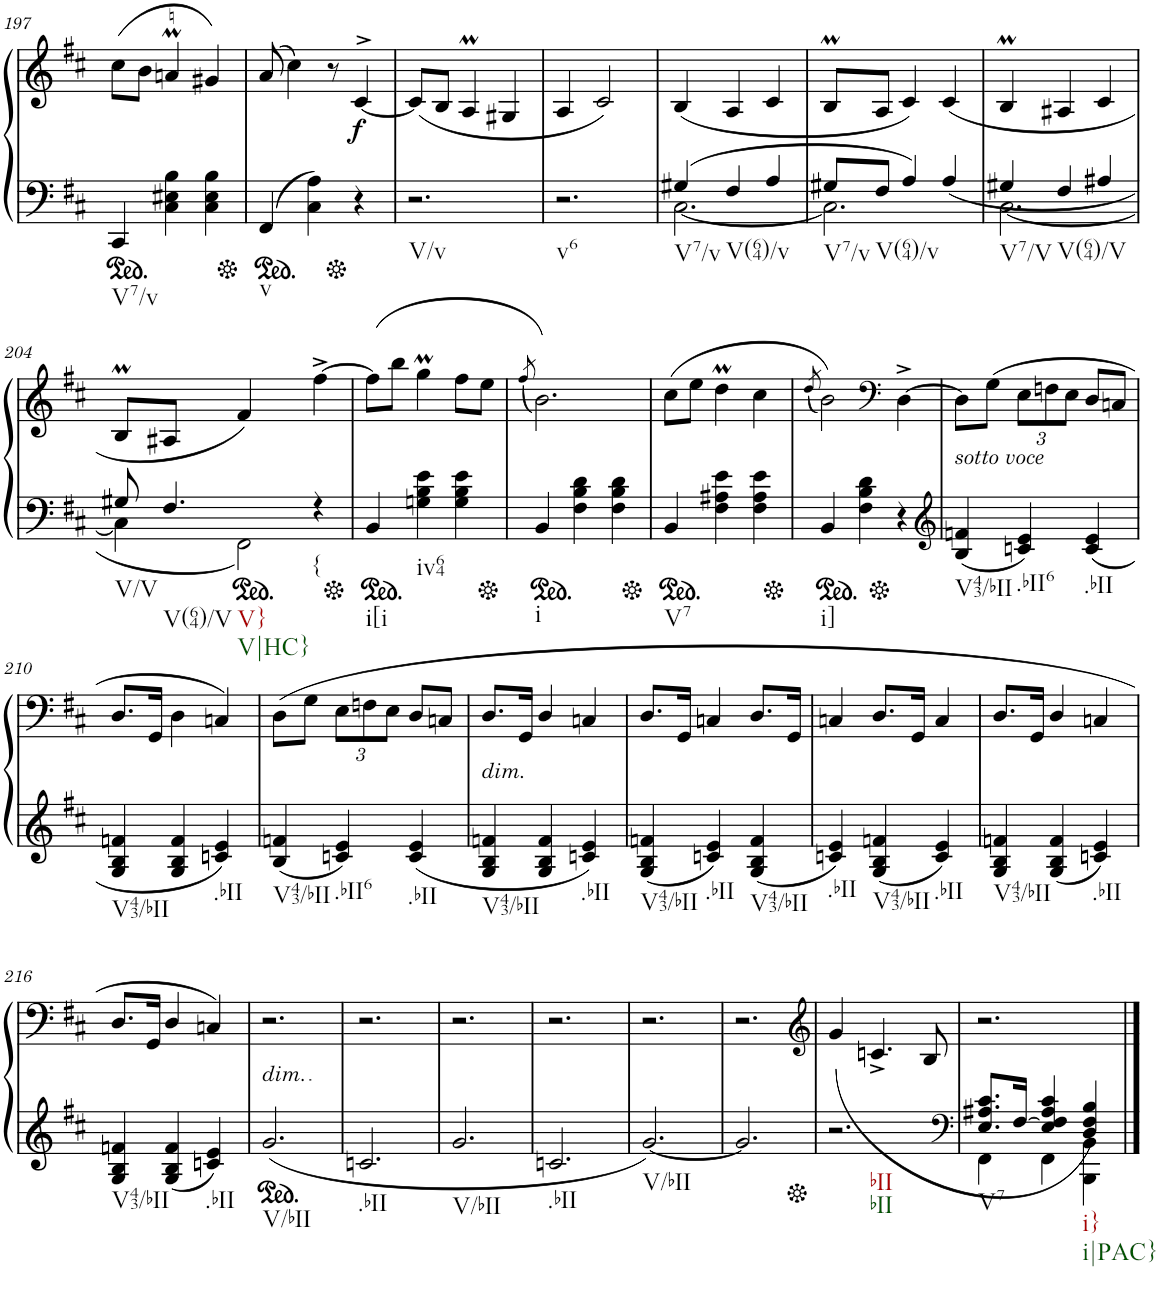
**kern	**kern	**dynam
*part2	*part1	*part1
*staff2	*staff1	*staff1
*I"Piano	*I"Piano	*
*I'Pno	*I'Pno	*
!!LO:PB:g=z
*clefF4	*clefG2	*
*k[f#c#]	*k[f#c#]	*
*M3/4	*M3/4	*
*ped	*	*
=197	=197	=197
!LO:TX:b:t=V7/v	!	!
4CC#/	(8cc#\L	.
.	8b\J	.
4C#\ 4E#X\ 4B\	4anM/	.
4C#\ 4E#\ 4B\	4g#X/)	.
=198	=198	=198
*ped	*	*
!LO:TX:b:t=v	!	!
(4FF#/	(8a/	.
.	4cc#\)	.
4C#\ 4A\)	.	.
.	8r	.
*Xped	*	*
!	!	!LO:DY:b
4r	[4c#^>/	f
=199	=199	=199
!LO:TX:b:t=V/v	!	!
2.r	(<8c#/L]	.
.	8B/J	.
.	4AM/	.
.	4G#X/	.
=200	=200	=200
!LO:TX:b:t=v6	!	!
2.r	4A/	.
.	2c#/)	.
=201	=201	=201
*^	*	*
!LO:TX:b:t=V7/v	!	!	!
(4G#X/	[2.C#\	(<4B/	.
!LO:TX:b:t=V(64)/v	!	!	!
4F#/	.	4A/	.
4A/	.	4c#/	.
=202	=202	=202	=202
!LO:TX:b:t=V7/v	!	!	!
8G#X/L	2.C#\]	8BM/L	.
!LO:TX:b:t=V(64)/v	!	!	!
8F#/J	.	8A/J	.
4A/)	.	4c#/)	.
(4A/	.	(<4c#/	.
=203	=203	=203	=203
!LO:TX:b:t=V7/V	!	!	!
4G#X/	[2.C#\	4BM/	.
!LO:TX:b:t=V(64)/V	!	!	!
4F#/	.	4A#X/	.
4A#X/	.	4c#/	.
!!LO:LB:g=z
=204	=204	=204	=204
!LO:TX:b:t=V/V	!	!	!
8G#X/	4C#\]	8BM/L	.
!LO:TX:b:t=V(64)/V	!	!	!
!LO:TX:b:t=V}	!	!	!
!LO:TX:b:t=V|HC}	!	!	!
4.F#/	.	8A#X/J	.
*ped	*	*	*
.	2FF#\)	4f#/)	.
!LO:TX:b:t={	!	!	!
4r	.	[4ff#^\	.
*v	*v	*	*
=205	=205	=205
*Xped	*	*
*ped	*	*
!LO:TX:b:t=i[i	!	!
4BB/	(8ff#\L]	.
.	8bb\J	.
!LO:TX:b:t=iv64	!	!
4Gn\ 4B\ 4e\	4ggM\	.
4G\ 4B\ 4e\	8ff#\L	.
.	8ee\J	.
=206	=206	=206
.	(8qff#/	.
*Xped	*	*
*ped	*	*
!LO:TX:b:t=i	!	!
4BB/	2.b\))	.
4F#\ 4B\ 4d\	.	.
4F#\ 4B\ 4d\	.	.
=207	=207	=207
*Xped	*	*
*ped	*	*
!LO:TX:b:t=V7	!	!
4BB/	(8cc#\L	.
.	8ee\J	.
4F#\ 4A#X\ 4e\	4ddM\	.
4F#\ 4A#\ 4e\	4cc#\	.
=208	=208	=208
.	(8qdd/	.
*Xped	*	*
*ped	*	*
!LO:TX:b:t=i]	!	!
4BB/	2b\))	.
4F#\ 4B\ 4d\	.	.
*	*clefF4	*
*Xped	*	*
4r	[4D^\	.
=209	=209	=209
*clefG2	*	*
!	!LO:TX:b:i:t=sotto voce	!
!LO:TX:b:t=V43/bII	!	!
(4B/ 4fn/	8D\L]	.
.	(8G\J	.
*	*Xbrackettup	*
!LO:TX:b:t=.bII6	!	!
4cn/ 4e/)	12E\L	.
.	12Fn\	.
.	12E\J	.
!LO:TX:b:t=.bII	!	!
(4c/ 4e/	8D/L	.
.	8Cn/J	.
!!LO:LB:g=z
=210	=210	=210
!LO:TX:b:t=V43/bII	!	!
4G/ 4B/ 4fn/	8.D/L	.
.	16GG/Jk	.
4G/ 4B/ 4f/	4D\	.
!LO:TX:b:t=.bII	!	!
4cn/ 4e/)	4Cn/)	.
=211	=211	=211
!LO:TX:b:t=V43/bII	!	!
(4B/ 4fn/	(8D\L	.
.	8G\J	.
!LO:TX:b:t=.bII6	!	!
4cn/ 4e/)	12E\L	.
.	12Fn\	.
.	12E\J	.
!LO:TX:b:t=.bII	!	!
(4c/ 4e/	8D/L	.
.	8Cn/J	.
=212	=212	=212
!	!LO:TX:b:i:t=dim.	!
!LO:TX:b:t=V43/bII	!	!
4G/ 4B/ 4fn/	8.D/L	.
.	16GG/Jk	.
4G/ 4B/ 4f/	4D/	.
!LO:TX:b:t=.bII	!	!
4cn/ 4e/)	4Cn/	.
=213	=213	=213
!LO:TX:b:t=V43/bII	!	!
(4G/ 4B/ 4fn/	8.D/L	.
.	16GG/Jk	.
!LO:TX:b:t=.bII	!	!
4cn/ 4e/)	4Cn/	.
!LO:TX:b:t=V43/bII	!	!
(4G/ 4B/ 4f/	8.D/L	.
.	16GG/Jk	.
=214	=214	=214
!LO:TX:b:t=.bII	!	!
4cn/ 4e/)	4Cn/	.
!LO:TX:b:t=V43/bII	!	!
(4G/ 4B/ 4fn/	8.D/L	.
.	16GG/Jk	.
!LO:TX:b:t=.bII	!	!
4c/ 4e/)	4C/	.
=215	=215	=215
!LO:TX:b:t=V43/bII	!	!
4G/ 4B/ 4fn/	8.D/L	.
.	16GG/Jk	.
(4G/ 4B/ 4f/	4D/	.
!LO:TX:b:t=.bII	!	!
4cn/ 4e/)	4Cn/	.
!!LO:LB:g=z
=216	=216	=216
!LO:TX:b:t=V43/bII	!	!
4G/ 4B/ 4fn/	8.D/L	.
.	16GG/Jk	.
(4G/ 4B/ 4f/	4D/	.
!LO:TX:b:t=.bII	!	!
4cn/ 4e/)	4Cn/)	.
=217	=217	=217
!LO:TX:a:i:t=dim.	!	!
!LO:TX:b:t=V/bII	!	!
(<2.g/	2.r	.
=218	=218	=218
!LO:TX:b:t=.bII	!	!
2.cn/	2.r	.
=219	=219	=219
!LO:TX:b:t=V/bII	!	!
2.g/	2.r	.
=220	=220	=220
!LO:TX:b:t=.bII	!	!
2.cn/	2.r	.
=221	=221	=221
!LO:TX:b:t=V/bII	!	!
[2.g/)	2.r	.
=222	=222	=222
2.g/]	2.r	.
=223	=223	=223
*	*clefG2	*
*Xped	*	*
!LO:TX:b:t=bII	!	!
!LO:TX:b:t=bII	!	!
2.r	(4g/	.
.	4.cn^/	.
.	8B/	.
=224	=224	=224
*clefF4	*	*
*^	*	*
!LO:TX:b:t=V7	!	!	!
8.E/ 8.A#X/ 8.c#/L	4FF#\	2.r	.
[16F#/Jk	.	.	.
4E/ 4F#/] 4A#/ 4c#/	4FF#\	.	.
!LO:TX:b:t=i}	!	!	!
!LO:TX:b:t=i|PAC}	!	!	!
4D/ 4F#/ 4B/)	4BBB\ 4BB\	.	.
*v	*v	*	*
==	==	==
*-	*-	*-
